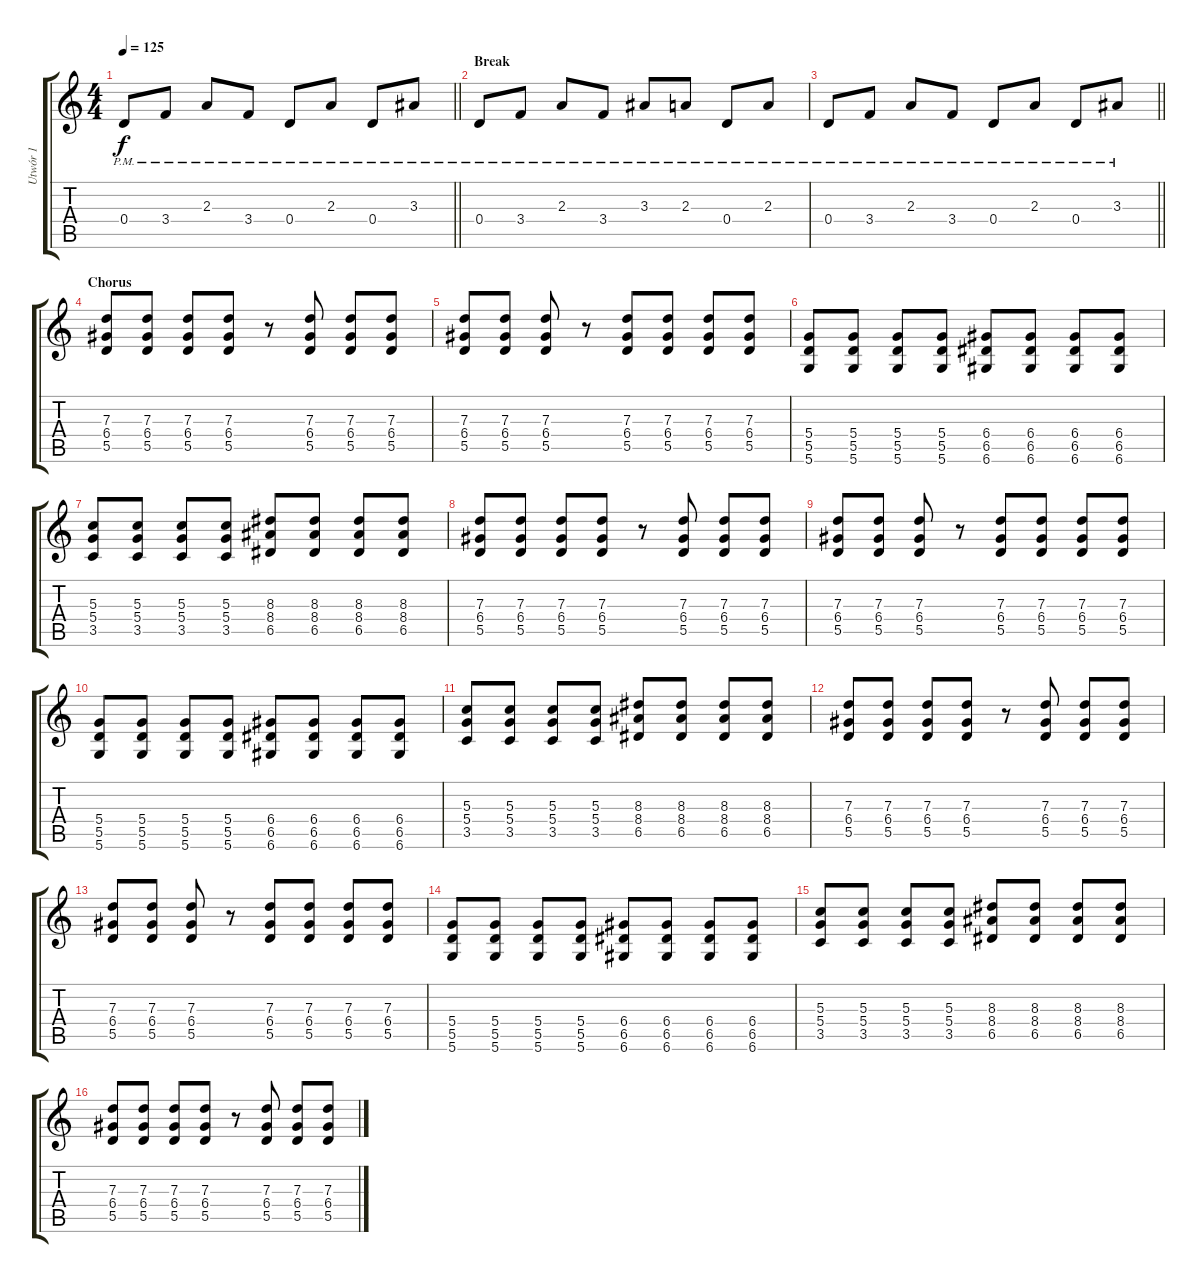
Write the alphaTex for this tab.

\track ("Utwór 1" "Utwór 1") {instrument distortionguitar}
\staff {score tabs}
\tuning (E4 B3 G3 D3 A2 D2) {hide}
\ts (4 4)
\tempo 125
\clef g2
\barLineRight lightlight
\ks c
0.4{pm}.8{dy f} 3.4{pm}.8 2.3{pm}.8 3.4{pm}.8 0.4{pm}.8 2.3{pm}.8 0.4{pm}.8 3.3{pm}.8 |
\section ("" "Break")
0.4{pm}.8 3.4{pm}.8 2.3{pm}.8 3.4{pm}.8 3.3{pm}.8 2.3{pm}.8 0.4{pm}.8 2.3{pm}.8 |
\barLineRight lightlight
0.4{pm}.8 3.4{pm}.8 2.3{pm}.8 3.4{pm}.8 0.4{pm}.8 2.3{pm}.8 0.4{pm}.8 3.3{pm}.8 |
\section ("" "Chorus")
(7.3 6.4 5.5).8 (7.3 6.4 5.5).8 (7.3 6.4 5.5).8 (7.3 6.4 5.5).8 r.8 (7.3 6.4 5.5).8 (7.3 6.4 5.5).8 (7.3 6.4 5.5).8 |
(7.3 6.4 5.5).8 (7.3 6.4 5.5).8 (7.3 6.4 5.5).8 r.8 (7.3 6.4 5.5).8 (7.3 6.4 5.5).8 (7.3 6.4 5.5).8 (7.3 6.4 5.5).8 |
(5.4 5.5 5.6).8 (5.4 5.5 5.6).8 (5.4 5.5 5.6).8 (5.4 5.5 5.6).8 (6.4 6.5 6.6).8 (6.4 6.5 6.6).8 (6.4 6.5 6.6).8 (6.4 6.5 6.6).8 |
(5.3 5.4 3.5).8 (5.3 5.4 3.5).8 (5.3 5.4 3.5).8 (5.3 5.4 3.5).8 (8.3 8.4 6.5).8 (8.3 8.4 6.5).8 (8.3 8.4 6.5).8 (8.3 8.4 6.5).8 |
(7.3 6.4 5.5).8 (7.3 6.4 5.5).8 (7.3 6.4 5.5).8 (7.3 6.4 5.5).8 r.8 (7.3 6.4 5.5).8 (7.3 6.4 5.5).8 (7.3 6.4 5.5).8 |
(7.3 6.4 5.5).8 (7.3 6.4 5.5).8 (7.3 6.4 5.5).8 r.8 (7.3 6.4 5.5).8 (7.3 6.4 5.5).8 (7.3 6.4 5.5).8 (7.3 6.4 5.5).8 |
(5.4 5.5 5.6).8 (5.4 5.5 5.6).8 (5.4 5.5 5.6).8 (5.4 5.5 5.6).8 (6.4 6.5 6.6).8 (6.4 6.5 6.6).8 (6.4 6.5 6.6).8 (6.4 6.5 6.6).8 |
(5.3 5.4 3.5).8 (5.3 5.4 3.5).8 (5.3 5.4 3.5).8 (5.3 5.4 3.5).8 (8.3 8.4 6.5).8 (8.3 8.4 6.5).8 (8.3 8.4 6.5).8 (8.3 8.4 6.5).8 |
(7.3 6.4 5.5).8 (7.3 6.4 5.5).8 (7.3 6.4 5.5).8 (7.3 6.4 5.5).8 r.8 (7.3 6.4 5.5).8 (7.3 6.4 5.5).8 (7.3 6.4 5.5).8 |
(7.3 6.4 5.5).8 (7.3 6.4 5.5).8 (7.3 6.4 5.5).8 r.8 (7.3 6.4 5.5).8 (7.3 6.4 5.5).8 (7.3 6.4 5.5).8 (7.3 6.4 5.5).8 |
(5.4 5.5 5.6).8 (5.4 5.5 5.6).8 (5.4 5.5 5.6).8 (5.4 5.5 5.6).8 (6.4 6.5 6.6).8 (6.4 6.5 6.6).8 (6.4 6.5 6.6).8 (6.4 6.5 6.6).8 |
(5.3 5.4 3.5).8 (5.3 5.4 3.5).8 (5.3 5.4 3.5).8 (5.3 5.4 3.5).8 (8.3 8.4 6.5).8 (8.3 8.4 6.5).8 (8.3 8.4 6.5).8 (8.3 8.4 6.5).8 |
(7.3 6.4 5.5).8 (7.3 6.4 5.5).8 (7.3 6.4 5.5).8 (7.3 6.4 5.5).8 r.8 (7.3 6.4 5.5).8 (7.3 6.4 5.5).8 (7.3 6.4 5.5).8
